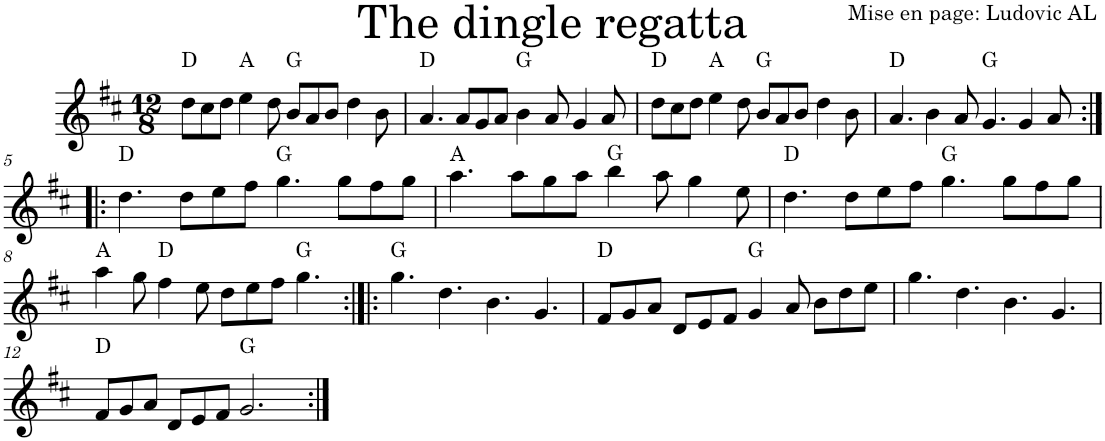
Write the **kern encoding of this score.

**kern	**harte
*part1	*part1
*staff1	*
*I"Violon	*
*I'Vln.	*
*clefG2	*
*k[f#c#]	*
*M12/8	*
=1	=1
8dd\L	D:maj
8cc#\	.
8dd\J	.
4ee\	A:maj
8dd\	.
8b/L	G:maj
8a/	.
8b/J	.
4dd\	.
8b\	.
=2	=2
4.a/	D:maj
8a/L	.
8g/	.
8a/J	.
4b\	G:maj
8a/	.
4g/	.
8a/	.
=3	=3
8dd\L	D:maj
8cc#\	.
8dd\J	.
4ee\	A:maj
8dd\	.
8b/L	G:maj
8a/	.
8b/J	.
4dd\	.
8b\	.
=4	=4
4.a/	D:maj
4b\	.
8a/	.
4.g/	G:maj
4g/	.
8a/	.
!!LO:LB:g=z
=5:|!|:	=5:|!|:
4.dd\	D:maj
8dd\L	.
8ee\	.
8ff#\J	.
4.gg\	G:maj
8gg\L	.
8ff#\	.
8gg\J	.
=6	=6
4.aa\	A:maj
8aa\L	.
8gg\	.
8aa\J	.
4bb\	G:maj
8aa\	.
4gg\	.
8ee\	.
=7	=7
4.dd\	D:maj
8dd\L	.
8ee\	.
8ff#\J	.
4.gg\	G:maj
8gg\L	.
8ff#\	.
8gg\J	.
!!LO:LB:g=z
=8	=8
4aa\	A:maj
8gg\	.
4ff#\	D:maj
8ee\	.
8dd\L	.
8ee\	.
8ff#\J	.
4.gg\	G:maj
=9:|!|:	=9:|!|:
4.gg\	G:maj
4.dd\	.
4.b\	.
4.g/	.
=10	=10
8f#/L	D:maj
8g/	.
8a/J	.
8d/L	.
8e/	.
8f#/J	.
4g/	G:maj
8a/	.
8b\L	.
8dd\	.
8ee\J	.
=11	=11
4.gg\	.
4.dd\	.
4.b\	.
4.g/	.
!!LO:LB:g=z
=12	=12
8f#/L	D:maj
8g/	.
8a/J	.
8d/L	.
8e/	.
8f#/J	.
2.g/	G:maj
=:|!	=:|!
*-	*-
